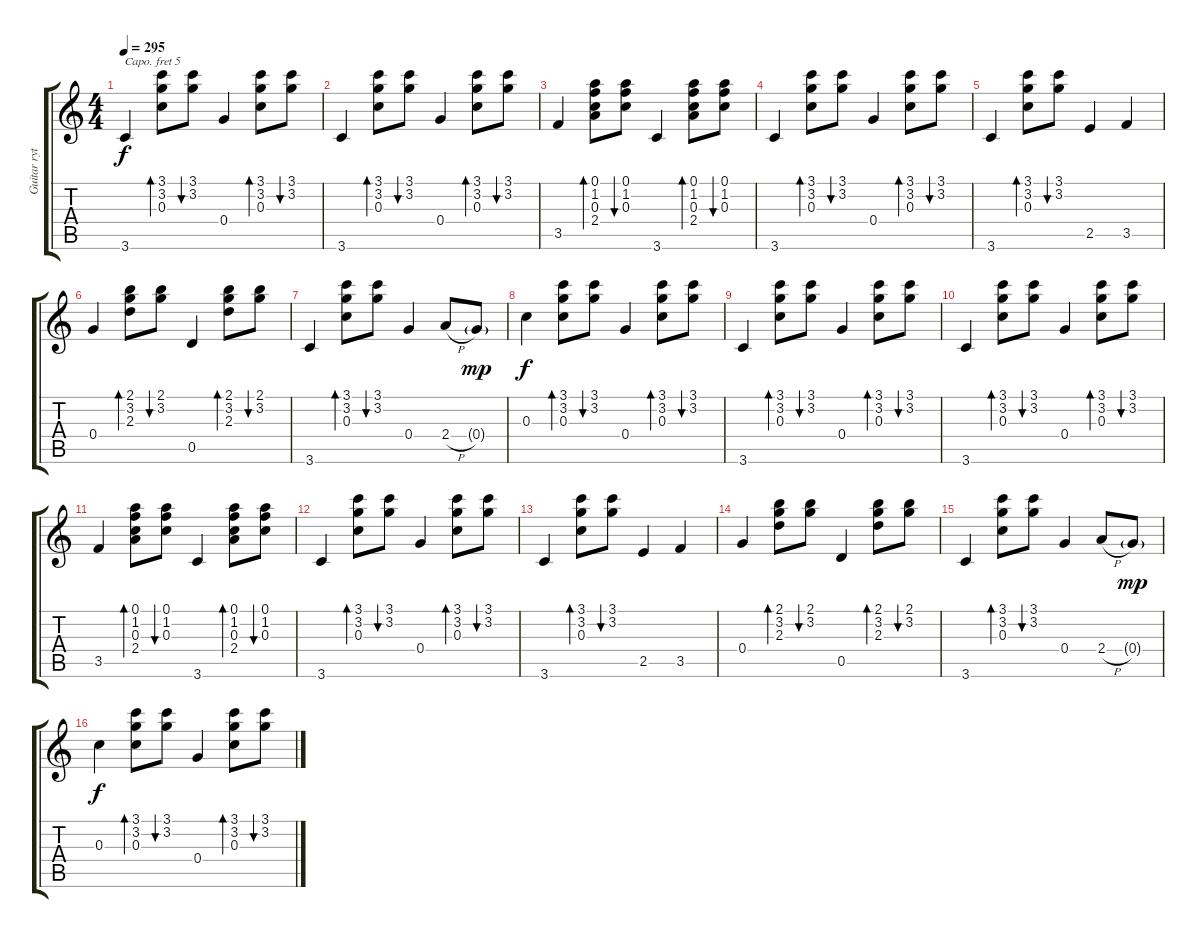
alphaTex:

\track ("Guitar rythm" "Guitar ryt") {instrument acousticguitarnylon}
\staff {score tabs}
\capo 5
\tuning (E4 B3 G3 D3 A2 E2) {hide}
\ts (4 4)
\tempo 295
\clef g2
\ks c
3.6.4{dy f instrument acousticguitarnylon} (3.1 3.2 0.3).8{bd 240} (3.1 3.2).8{bu 240} 0.4.4 (3.1 3.2 0.3).8{bd 240} (3.1 3.2).8{bu 240} |
3.6.4 (3.1 3.2 0.3).8{bd 240} (3.1 3.2).8{bu 240} 0.4.4 (3.1 3.2 0.3).8{bd 240} (3.1 3.2).8{bu 240} |
3.5.4 (0.1 1.2 0.3 2.4).8{bd 240} (0.1 1.2 0.3).8{bu 240} 3.6.4 (0.1 1.2 0.3 2.4).8{bd 240} (0.1 1.2 0.3).8{bu 240} |
3.6.4 (3.1 3.2 0.3).8{bd 240} (3.1 3.2).8{bu 240} 0.4.4 (3.1 3.2 0.3).8{bd 240} (3.1 3.2).8{bu 240} |
3.6.4 (3.1 3.2 0.3).8{bd 240} (3.1 3.2).8{bu 240} 2.5.4 3.5.4 |
0.4.4 (2.1 3.2 2.3).8{bd 240} (2.1 3.2).8{bu 240} 0.5.4 (2.1 3.2 2.3).8{bd 240} (2.1 3.2).8{bu 240} |
3.6.4 (3.1 3.2 0.3).8{bd 240} (3.1 3.2).8{bu 240} 0.4.4 2.4{h}.8 0.4{g}.8{dy mp} |
0.3.4{dy f} (3.1 3.2 0.3).8{bd 240} (3.1 3.2).8{bu 240} 0.4.4 (3.1 3.2 0.3).8{bd 240} (3.1 3.2).8{bu 240} |
3.6.4 (3.1 3.2 0.3).8{bd 240} (3.1 3.2).8{bu 240} 0.4.4 (3.1 3.2 0.3).8{bd 240} (3.1 3.2).8{bu 240} |
3.6.4 (3.1 3.2 0.3).8{bd 240} (3.1 3.2).8{bu 240} 0.4.4 (3.1 3.2 0.3).8{bd 240} (3.1 3.2).8{bu 240} |
3.5.4 (0.1 1.2 0.3 2.4).8{bd 240} (0.1 1.2 0.3).8{bu 240} 3.6.4 (0.1 1.2 0.3 2.4).8{bd 240} (0.1 1.2 0.3).8{bu 240} |
3.6.4 (3.1 3.2 0.3).8{bd 240} (3.1 3.2).8{bu 240} 0.4.4 (3.1 3.2 0.3).8{bd 240} (3.1 3.2).8{bu 240} |
3.6.4 (3.1 3.2 0.3).8{bd 240} (3.1 3.2).8{bu 240} 2.5.4 3.5.4 |
0.4.4 (2.1 3.2 2.3).8{bd 240} (2.1 3.2).8{bu 240} 0.5.4 (2.1 3.2 2.3).8{bd 240} (2.1 3.2).8{bu 240} |
3.6.4 (3.1 3.2 0.3).8{bd 240} (3.1 3.2).8{bu 240} 0.4.4 2.4{h}.8 0.4{g}.8{dy mp} |
0.3.4{dy f} (3.1 3.2 0.3).8{bd 240} (3.1 3.2).8{bu 240} 0.4.4 (3.1 3.2 0.3).8{bd 240} (3.1 3.2).8{bu 240}
